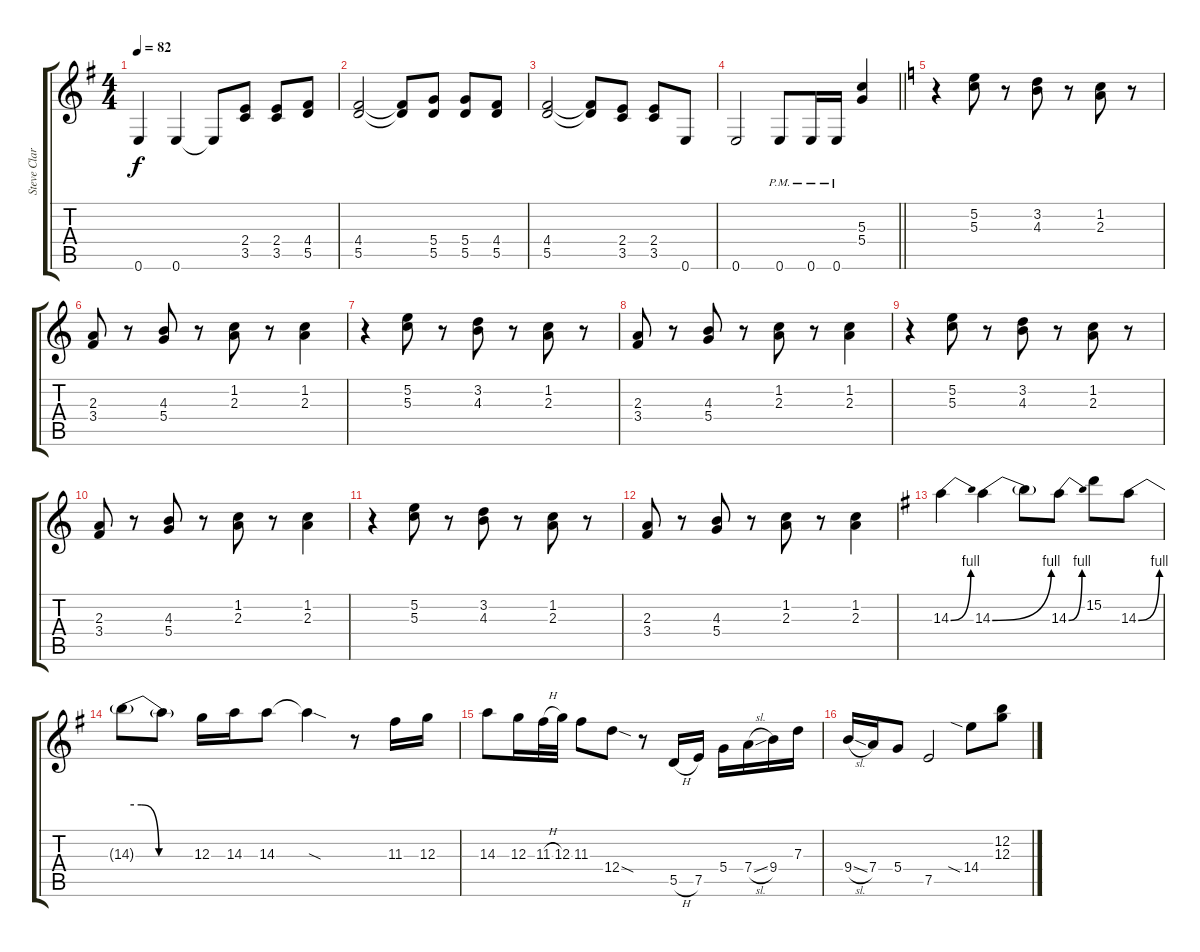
\track ("Steve Clark" "Steve Clar") {instrument electricguitarclean}
\staff {score tabs}
\tuning (E4 B3 G3 D3 A2 E2) {hide}
\ts (4 4)
\tempo 82
\clef g2
\ks eminor
0.6.4{dy f} 0.6.4 0.6{t}.8 (2.4 3.5).8 (2.4 3.5).8 (4.4 5.5).8 |
(4.4 5.5).2 (4.4{t} 5.5{t}).8 (5.4 5.5).8 (5.4 5.5).8 (4.4 5.5).8 |
(4.4 5.5).2 (4.4{t} 5.5{t}).8 (2.4 3.5).8 (2.4 3.5).8 0.6.8 |
\barLineRight lightlight
0.6.2 0.6{pm}.8 0.6{pm}.16 0.6{pm}.16 (5.3 5.4).4 |
\ks aminor
r.4 (5.2 5.3).8 r.8 (3.2 4.3).8 r.8 (1.2 2.3).8 r.8 |
(2.3 3.4).8 r.8 (4.3 5.4).8 r.8 (1.2 2.3).8 r.8 (1.2 2.3).4 |
r.4 (5.2 5.3).8 r.8 (3.2 4.3).8 r.8 (1.2 2.3).8 r.8 |
(2.3 3.4).8 r.8 (4.3 5.4).8 r.8 (1.2 2.3).8 r.8 (1.2 2.3).4 |
r.4 (5.2 5.3).8 r.8 (3.2 4.3).8 r.8 (1.2 2.3).8 r.8 |
(2.3 3.4).8 r.8 (4.3 5.4).8 r.8 (1.2 2.3).8 r.8 (1.2 2.3).4 |
r.4 (5.2 5.3).8 r.8 (3.2 4.3).8 r.8 (1.2 2.3).8 r.8 |
(2.3 3.4).8 r.8 (4.3 5.4).8 r.8 (1.2 2.3).8 r.8 (1.2 2.3).4 |
\ks eminor
14.3{be (bend 0 0 60 4)}.4 14.3{be (bend 0 0 60 4)}.4 14.3{t}.8 14.3{be (bend 0 0 60 4)}.8 15.2.8 14.3{be (bend 0 0 60 4)}.8 |
14.3{be (custom 0 4 15 4 30 0 60 0) t}.8 14.3{t}.8 12.3.16 14.3.16 14.3.8 14.3{sod t}.4 r.8 11.3.16 12.3.16 |
14.3.8 12.3.16 11.3{h}.32 12.3.32 11.3.8 12.4{sod}.8 r.8 5.5{h}.16 7.5.16 5.4.16 7.4{sl}.16 9.4.16 7.3.16 |
9.4{sl}.16 7.4.16 5.4.8 7.5.2 14.4{sia}.8 (12.2 12.3).8
